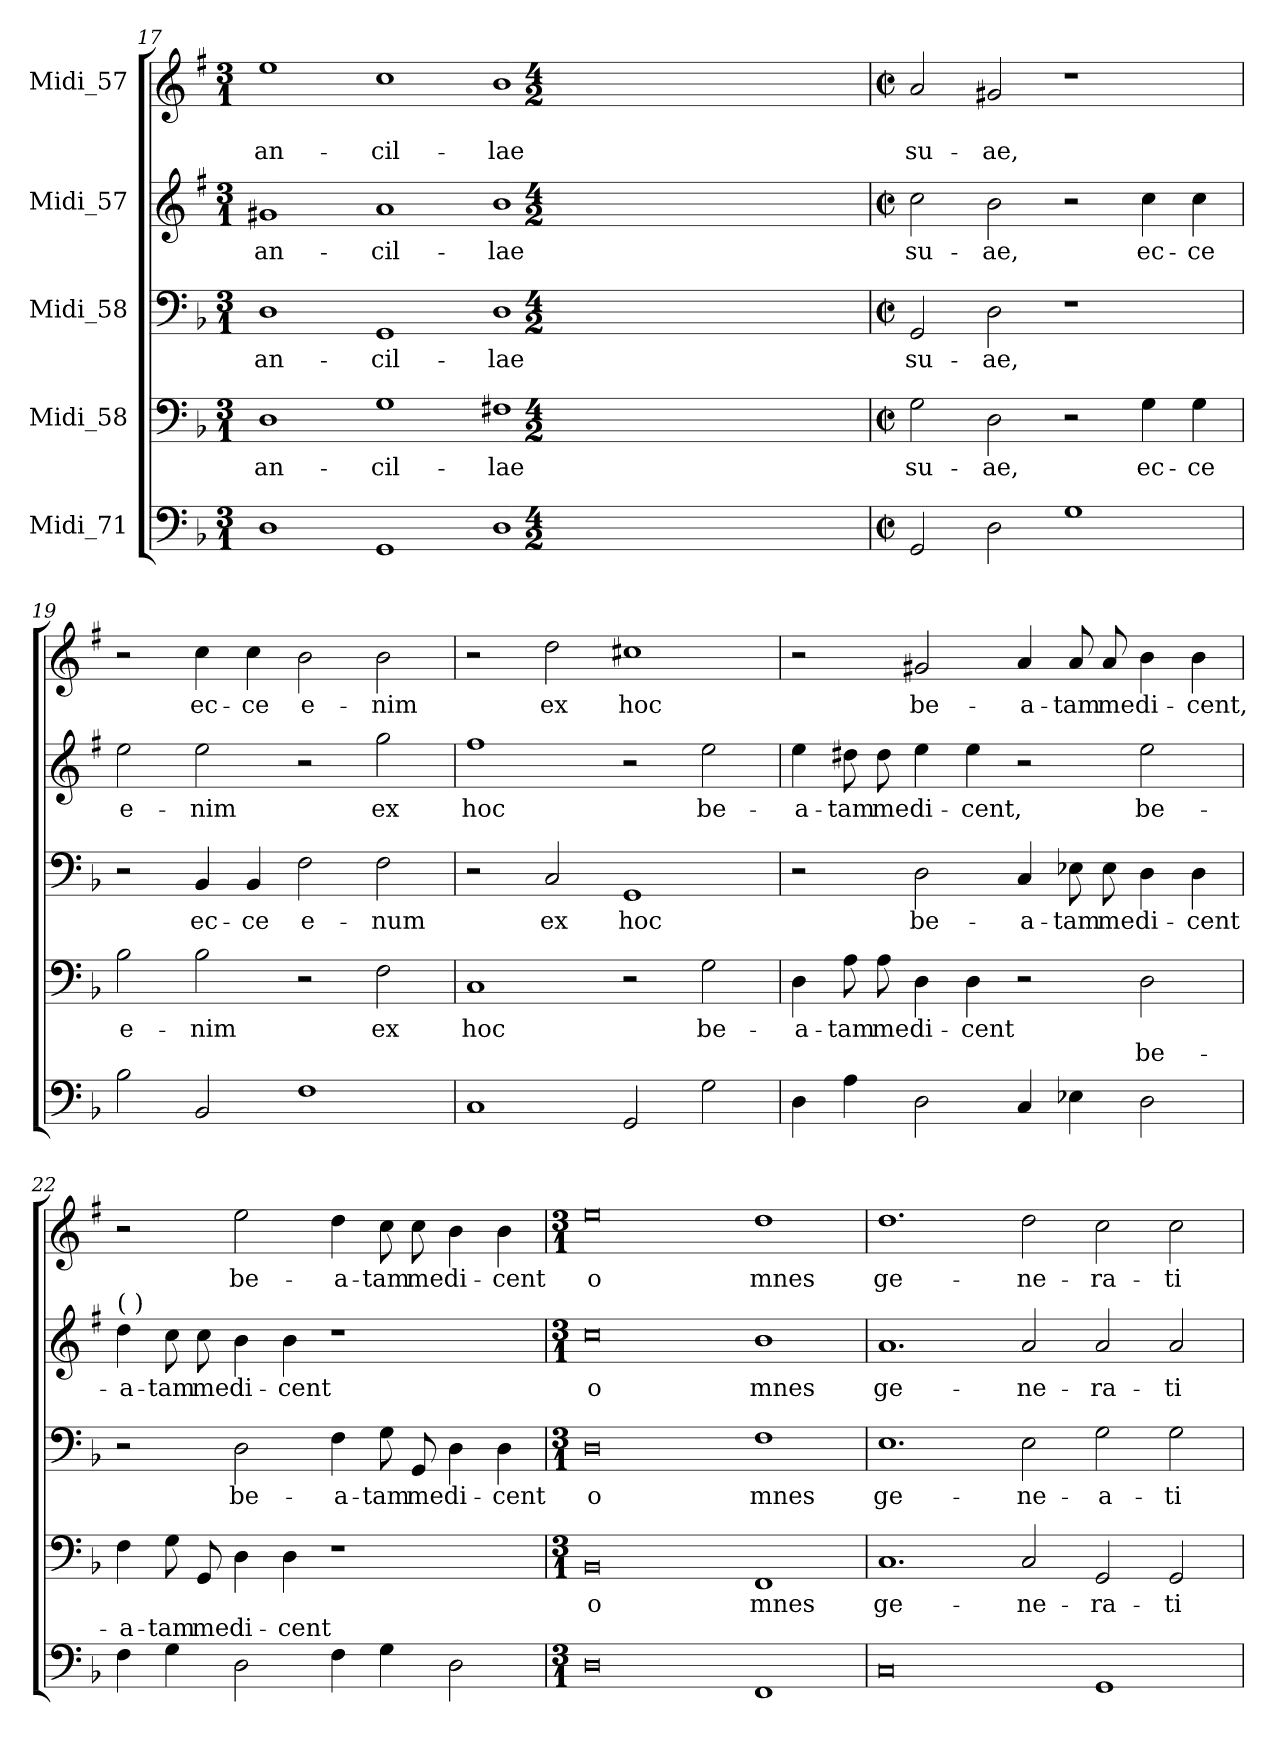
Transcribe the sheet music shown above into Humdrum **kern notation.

**kern	**kern	**text	**text	**kern	**text	**kern	**text	**kern	**text	**text
*part5	*part4	*part4	*part4	*part3	*part3	*part2	*part2	*part1	*part1	*part1
*staff5	*staff4	*staff4	*staff4	*staff3	*staff3	*staff2	*staff2	*staff1	*staff1	*staff1
*I"Midi_71	*I"Midi_58	*	*	*I"Midi_58	*	*I"Midi_57	*	*I"Midi_57	*	*
*clefF4	*clefF4	*	*	*clefF4	*	*clefG2	*	*clefG2	*	*
*	*	*	*	*	*	*ITrd1c2	*	*ITrd1c2	*	*
*k[b-]	*k[b-]	*	*	*k[b-]	*	*k[b-]	*	*k[b-]	*	*
*F:	*F:	*	*	*F:	*	*F:	*	*F:	*	*
*M3/1	*M3/1	*	*	*M3/1	*	*M3/1	*	*M3/1	*	*
=17	=17	=17	=17	=17	=17	=17	=17	=17	=17	=17
!	!	!LO:LY:b	!	!	!LO:LY:b	!	!LO:LY:b	!	!	!LO:LY:b
1D	1D	an-	.	1D	an-	1f#	an-	1dd	.	an-
!	!	!LO:LY:b	!	!	!LO:LY:b	!	!LO:LY:b	!	!	!LO:LY:b
1GG	1G	-cil-	.	1GG	-cil-	1g	-cil-	1b-	.	-cil-
!	!	!LO:LY:b	!	!	!LO:LY:b	!	!LO:LY:b	!	!	!LO:LY:b
1D	1F#X	-lae	.	1D	-lae	1a	-lae	1a	.	-lae
*M4/2	*M4/2	*	*	*M4/2	*	*M4/2	*	*M4/2	*	*
*met(c|)	*met(c|)	*	*	*met(c|)	*	*met(c|)	*	*met(c|)	*	*
!!LO:LB:g=z
=18	=18	=18	=18	=18	=18	=18	=18	=18	=18	=18
*M4/2	*M4/2	*	*	*M4/2	*	*M4/2	*	*M4/2	*	*
*met(c|)	*met(c|)	*	*	*met(c|)	*	*met(c|)	*	*met(c|)	*	*
!	!	!LO:LY:b	!	!	!LO:LY:b	!	!LO:LY:b	!	!	!LO:LY:b
2GG	2G	su-	.	2GG	su-	2b-	su-	2g	.	su-
!	!	!LO:LY:b	!	!	!LO:LY:b	!	!LO:LY:b	!	!	!LO:LY:b
2D	2D	-ae,	.	2D	-ae,	2a	-ae,	2f#X	.	-ae,
1G	2r	.	.	1r	.	2r	.	1r	.	.
!	!	!LO:LY:b	!	!	!	!	!LO:LY:b	!	!	!
.	4G	ec-	.	.	.	4b-	ec-	.	.	.
!	!	!LO:LY:b	!	!	!	!	!LO:LY:b	!	!	!
.	4G	-ce	.	.	.	4b-	-ce	.	.	.
=19	=19	=19	=19	=19	=19	=19	=19	=19	=19	=19
!	!	!LO:LY:b	!	!	!	!	!LO:LY:b	!	!	!
2B-	2B-	e-	.	2r	.	2dd	e-	2r	.	.
!	!	!LO:LY:b	!	!	!LO:LY:b	!	!LO:LY:b	!	!LO:LY:b	!
2BB-	2B-	-nim	.	4BB-	ec-	2dd	-nim	4b-	ec-	.
!	!	!	!	!	!LO:LY:b	!	!	!	!LO:LY:b	!
.	.	.	.	4BB-	-ce	.	.	4b-	-ce	.
!	!	!	!	!	!LO:LY:b	!	!	!	!LO:LY:b	!
1F	2r	.	.	2F	e-	2r	.	2a	e-	.
!	!	!LO:LY:b	!	!	!LO:LY:b	!	!LO:LY:b	!	!LO:LY:b	!
.	2F	ex	.	2F	-num	2ff	ex	2a	-nim	.
=20	=20	=20	=20	=20	=20	=20	=20	=20	=20	=20
!	!	!LO:LY:b	!	!	!	!	!LO:LY:b	!	!	!
1C	1C	hoc	.	2r	.	1ee	hoc	2r	.	.
!	!	!	!	!	!LO:LY:b	!	!	!	!LO:LY:b	!
.	.	.	.	2C	ex	.	.	2cc	ex	.
!	!	!	!	!	!LO:LY:b	!	!	!	!LO:LY:b	!
2GG	2r	.	.	1GG	hoc	2r	.	1bn	hoc	.
!	!	!LO:LY:b	!	!	!	!	!LO:LY:b	!	!	!
2G	2G	be-	.	.	.	2dd	be-	.	.	.
=21	=21	=21	=21	=21	=21	=21	=21	=21	=21	=21
!	!	!LO:LY:b	!	!	!	!	!LO:LY:b	!	!	!
4D	4D	-a-	.	2r	.	4dd	-a-	2r	.	.
!	!	!LO:LY:b	!	!	!	!	!LO:LY:b	!	!	!
4A	8A	-tam	.	.	.	8cc#X	-tam	.	.	.
!	!	!LO:LY:b	!	!	!	!	!LO:LY:b	!	!	!
.	8A	me	.	.	.	8cc#	me	.	.	.
!	!	!LO:LY:b	!	!	!LO:LY:b	!	!LO:LY:b	!	!LO:LY:b	!
2D	4D	di-	.	2D	be-	4dd	di-	2f#X	be-	.
!	!	!LO:LY:b	!	!	!	!	!LO:LY:b	!	!	!
.	4D	-cent	.	.	.	4dd	-cent,	.	.	.
!	!	!	!	!	!LO:LY:b	!	!	!	!LO:LY:b	!
4C	2r	.	.	4C	-a-	2r	.	4g	-a-	.
!	!	!	!	!	!LO:LY:b	!	!	!	!LO:LY:b	!
4E-X	.	.	.	8E-X	-tam	.	.	8g	-tam	.
!	!	!	!	!	!LO:LY:b	!	!	!	!LO:LY:b	!
.	.	.	.	8E-	me	.	.	8g	me	.
!	!	!	!LO:LY:b	!	!LO:LY:b	!	!LO:LY:b	!	!LO:LY:b	!
2D	2D	.	be-	4D	di-	2dd	be-	4a	di-	.
!	!	!	!	!	!LO:LY:b	!	!	!	!LO:LY:b	!
.	.	.	.	4D	-cent	.	.	4a	-cent,	.
!!LO:LB:g=z
=22	=22	=22	=22	=22	=22	=22	=22	=22	=22	=22
!	!	!	!	!	!	!LO:TX:a:t=(  )	!	!	!	!
!	!	!	!LO:LY:b	!	!	!	!LO:LY:b	!	!	!
4F	4F	.	-a-	2r	.	4cc	-a-	2r	.	.
!	!	!	!LO:LY:b	!	!	!	!LO:LY:b	!	!	!
4G	8G	.	-tam	.	.	8b-	-tam	.	.	.
!	!	!	!LO:LY:b	!	!	!	!LO:LY:b	!	!	!
.	8GG	.	me	.	.	8b-	me	.	.	.
!	!	!	!LO:LY:b	!	!LO:LY:b	!	!LO:LY:b	!	!LO:LY:b	!
2D	4D	.	di-	2D	be-	4a	di-	2dd	be-	.
!	!	!	!LO:LY:b	!	!	!	!LO:LY:b	!	!	!
.	4D	.	-cent	.	.	4a	-cent	.	.	.
!	!	!	!	!	!LO:LY:b	!	!	!	!LO:LY:b	!
4F	1r	.	.	4F	-a-	1r	.	4cc	-a-	.
!	!	!	!	!	!LO:LY:b	!	!	!	!LO:LY:b	!
4G	.	.	.	8G	-tam	.	.	8b-	-tam	.
!	!	!	!	!	!LO:LY:b	!	!	!	!LO:LY:b	!
.	.	.	.	8GG	me	.	.	8b-	me	.
!	!	!	!	!	!LO:LY:b	!	!	!	!LO:LY:b	!
2D	.	.	.	4D	di-	.	.	4a	di-	.
!	!	!	!	!	!LO:LY:b	!	!	!	!LO:LY:b	!
.	.	.	.	4D	-cent	.	.	4a	-cent	.
=23	=23	=23	=23	=23	=23	=23	=23	=23	=23	=23
*M3/1	*M3/1	*	*	*M3/1	*	*M3/1	*	*M3/1	*	*
!	!	!LO:LY:b	!	!	!LO:LY:b	!	!LO:LY:b	!	!LO:LY:b	!
0D	0BB-	o	.	0D	o	0b-	o	0dd	o	.
!	!	!LO:LY:b	!	!	!LO:LY:b	!	!LO:LY:b	!	!LO:LY:b	!
1FF	1FF	mnes	.	1F	mnes	1a	mnes	1cc	mnes	.
=24	=24	=24	=24	=24	=24	=24	=24	=24	=24	=24
!	!	!LO:LY:b	!	!	!LO:LY:b	!	!LO:LY:b	!	!LO:LY:b	!
0C	1.C	ge-	.	1.E	ge-	1.g	ge-	1.cc	ge-	.
!	!	!LO:LY:b	!	!	!LO:LY:b	!	!LO:LY:b	!	!LO:LY:b	!
.	2C	-ne-	.	2E	-ne-	2g	-ne-	2cc	-ne-	.
!	!	!LO:LY:b	!	!	!LO:LY:b	!	!LO:LY:b	!	!LO:LY:b	!
1GG	2GG	-ra-	.	2G	-a-	2g	-ra-	2b-	-ra-	.
!	!	!LO:LY:b	!	!	!LO:LY:b	!	!LO:LY:b	!	!LO:LY:b	!
.	2GG	-ti-	.	2G	-ti-	2g	-ti-	2b-	-ti-	.
=	=	=	=	=	=	=	=	=	=	=
*-	*-	*-	*-	*-	*-	*-	*-	*-	*-	*-
